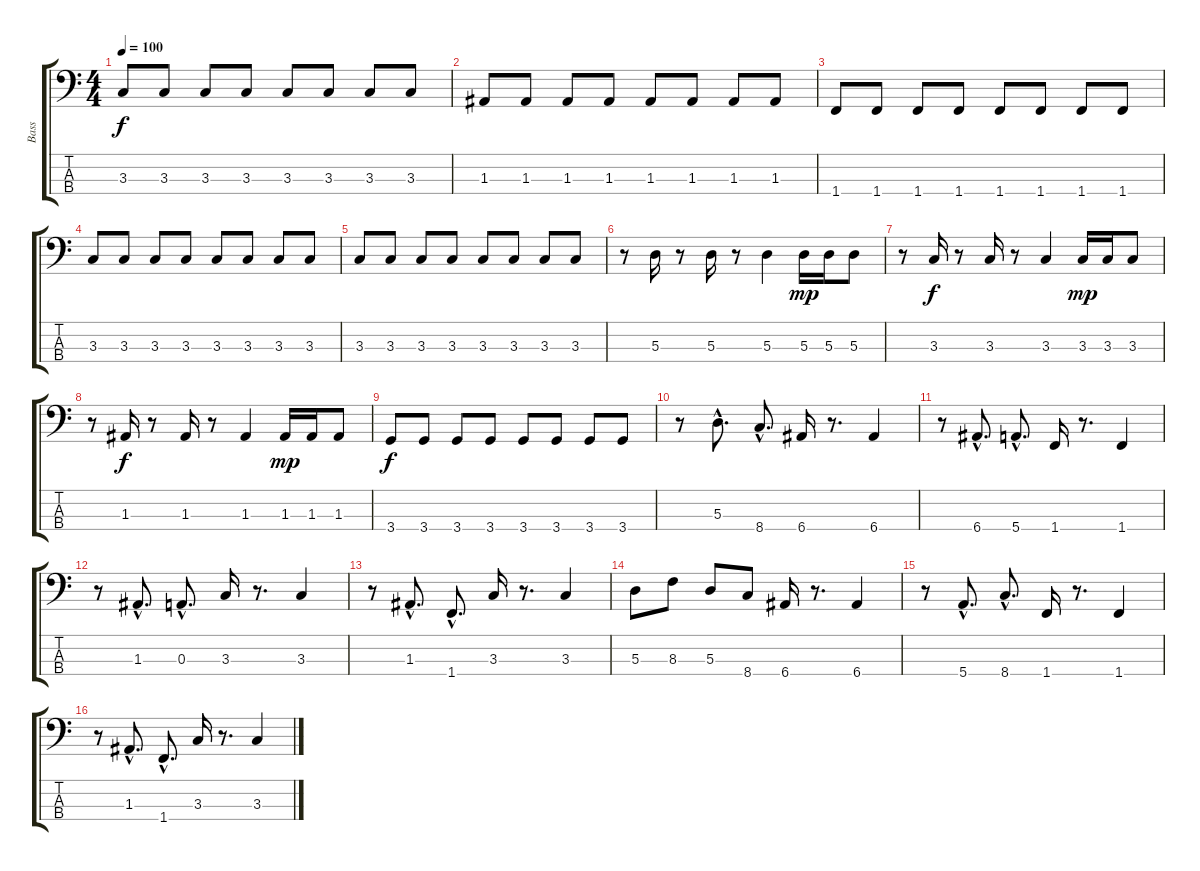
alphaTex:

\track ("Bass" "Bass") {instrument electricbassfinger}
\staff {score tabs}
\tuning (G2 D2 A1 E1) {hide}
\ts (4 4)
\tempo 100
\clef f4
\ks c
3.3.8{dy f} 3.3.8 3.3.8 3.3.8 3.3.8 3.3.8 3.3.8 3.3.8 |
1.3.8 1.3.8 1.3.8 1.3.8 1.3.8 1.3.8 1.3.8 1.3.8 |
1.4.8 1.4.8 1.4.8 1.4.8 1.4.8 1.4.8 1.4.8 1.4.8 |
3.3.8 3.3.8 3.3.8 3.3.8 3.3.8 3.3.8 3.3.8 3.3.8 |
3.3.8 3.3.8 3.3.8 3.3.8 3.3.8 3.3.8 3.3.8 3.3.8 |
r.8 5.3.16 r.8 5.3.16 r.8 5.3.4 5.3.16{dy mp} 5.3.16 5.3.8 |
r.8 3.3.16{dy f} r.8 3.3.16 r.8 3.3.4 3.3.16{dy mp} 3.3.16 3.3.8 |
r.8 1.3.16{dy f} r.8 1.3.16 r.8 1.3.4 1.3.16{dy mp} 1.3.16 1.3.8 |
3.4.8{dy f} 3.4.8 3.4.8 3.4.8 3.4.8 3.4.8 3.4.8 3.4.8 |
r.8 5.3{hac}.8{d} 8.4{hac}.8{d} 6.4.16 r.8{d} 6.4.4 |
r.8 6.4{hac}.8{d} 5.4{hac}.8{d} 1.4.16 r.8{d} 1.4.4 |
r.8 1.3{hac}.8{d} 0.3{hac}.8{d} 3.3.16 r.8{d} 3.3.4 |
r.8 1.3{hac}.8{d} 1.4{hac}.8{d} 3.3.16 r.8{d} 3.3.4 |
5.3.8 8.3.8 5.3.8 8.4.8 6.4.16 r.8{d} 6.4.4 |
r.8 5.4{hac}.8{d} 8.4{hac}.8{d} 1.4.16 r.8{d} 1.4.4 |
r.8 1.3{hac}.8{d} 1.4{hac}.8{d} 3.3.16 r.8{d} 3.3.4
